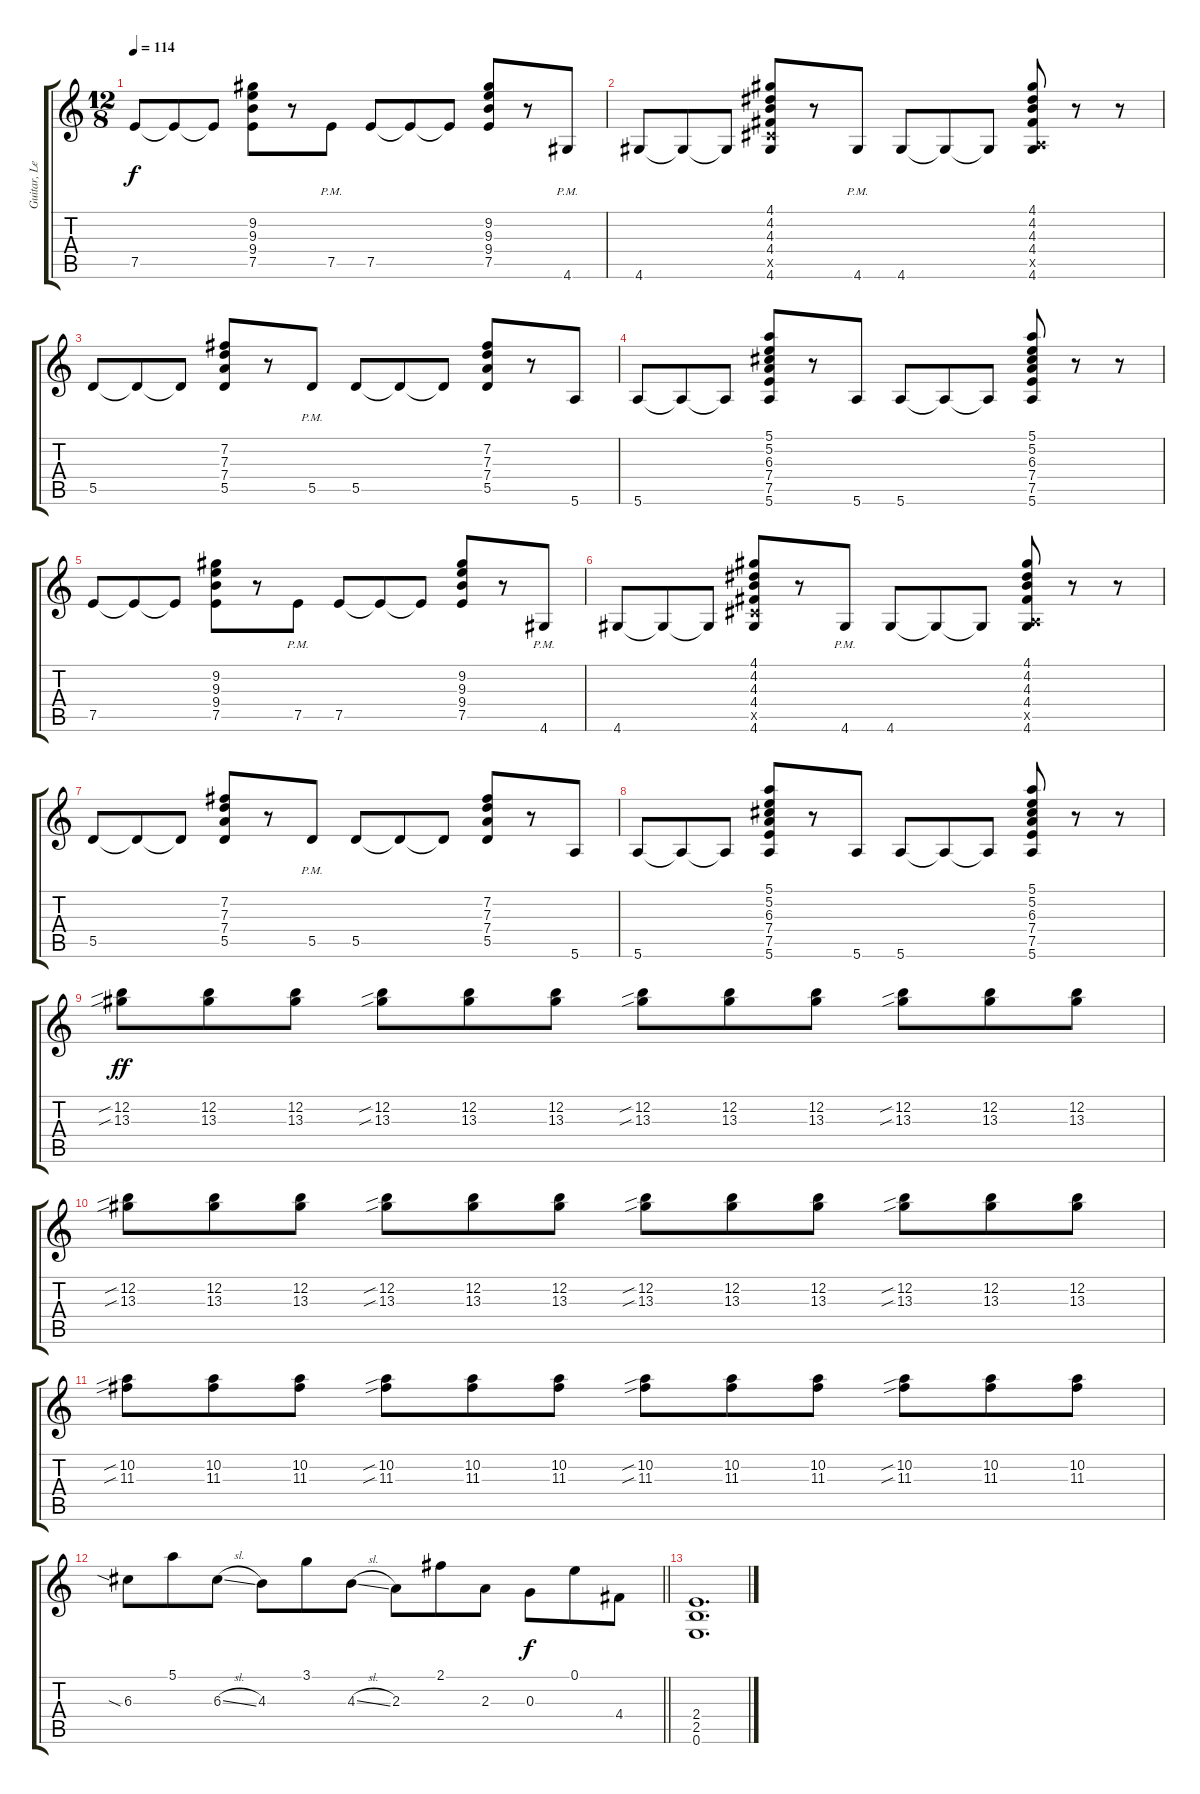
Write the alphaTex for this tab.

\track ("Guitar, Lead" "Guitar, Le") {instrument electricguitarjazz}
\staff {score tabs}
\tuning (E4 B3 G3 D3 A2 E2) {hide}
\ts (12 8)
\tempo 114
\clef g2
\ks c
7.5.8{dy f} 7.5{t}.8 7.5{t}.8 (9.2 9.3 9.4 7.5).8 r.8 7.5{pm}.8 7.5.8 7.5{t}.8 7.5{t}.8 (9.2 9.3 9.4 7.5).8 r.8 4.6{pm}.8 |
4.6.8 4.6{t}.8 4.6{t}.8 (4.1 4.2 4.3 4.4 4.5{x} 4.6).8 r.8 4.6{pm}.8 4.6.8 4.6{t}.8 4.6{t}.8 (4.1 4.2 4.3 4.4 0.5{x} 4.6).8 r.8 r.8 |
5.5.8 5.5{t}.8 5.5{t}.8 (7.2 7.3 7.4 5.5).8 r.8 5.5{pm}.8 5.5.8 5.5{t}.8 5.5{t}.8 (7.2 7.3 7.4 5.5).8 r.8 5.6.8 |
5.6.8 5.6{t}.8 5.6{t}.8 (5.1 5.2 6.3 7.4 7.5 5.6).8 r.8 5.6.8 5.6.8 5.6{t}.8 5.6{t}.8 (5.1 5.2 6.3 7.4 7.5 5.6).8 r.8 r.8 |
7.5.8 7.5{t}.8 7.5{t}.8 (9.2 9.3 9.4 7.5).8 r.8 7.5{pm}.8 7.5.8 7.5{t}.8 7.5{t}.8 (9.2 9.3 9.4 7.5).8 r.8 4.6{pm}.8 |
4.6.8 4.6{t}.8 4.6{t}.8 (4.1 4.2 4.3 4.4 4.5{x} 4.6).8 r.8 4.6{pm}.8 4.6.8 4.6{t}.8 4.6{t}.8 (4.1 4.2 4.3 4.4 0.5{x} 4.6).8 r.8 r.8 |
5.5.8 5.5{t}.8 5.5{t}.8 (7.2 7.3 7.4 5.5).8 r.8 5.5{pm}.8 5.5.8 5.5{t}.8 5.5{t}.8 (7.2 7.3 7.4 5.5).8 r.8 5.6.8 |
5.6.8 5.6{t}.8 5.6{t}.8 (5.1 5.2 6.3 7.4 7.5 5.6).8 r.8 5.6.8 5.6.8 5.6{t}.8 5.6{t}.8 (5.1 5.2 6.3 7.4 7.5 5.6).8 r.8 r.8 |
(12.2{sib} 13.3{sib}).8{dy ff} (12.2 13.3).8 (12.2 13.3).8 (12.2{sib} 13.3{sib}).8 (12.2 13.3).8 (12.2 13.3).8 (12.2{sib} 13.3{sib}).8 (12.2 13.3).8 (12.2 13.3).8 (12.2{sib} 13.3{sib}).8 (12.2 13.3).8 (12.2 13.3).8 |
(12.2{sib} 13.3{sib}).8 (12.2 13.3).8 (12.2 13.3).8 (12.2{sib} 13.3{sib}).8 (12.2 13.3).8 (12.2 13.3).8 (12.2{sib} 13.3{sib}).8 (12.2 13.3).8 (12.2 13.3).8 (12.2{sib} 13.3{sib}).8 (12.2 13.3).8 (12.2 13.3).8 |
(10.2{sib} 11.3{sib}).8 (10.2 11.3).8 (10.2 11.3).8 (10.2{sib} 11.3{sib}).8 (10.2 11.3).8 (10.2 11.3).8 (10.2{sib} 11.3{sib}).8 (10.2 11.3).8 (10.2 11.3).8 (10.2{sib} 11.3{sib}).8 (10.2 11.3).8 (10.2 11.3).8 |
\barLineRight lightlight
6.3{sia}.8 5.1.8 6.3{sl}.8 4.3.8 3.1.8 4.3{sl}.8 2.3.8 2.1.8 2.3.8 0.3.8{dy f} 0.1.8 4.4.8 |
(2.4 2.5 0.6).1{d}
